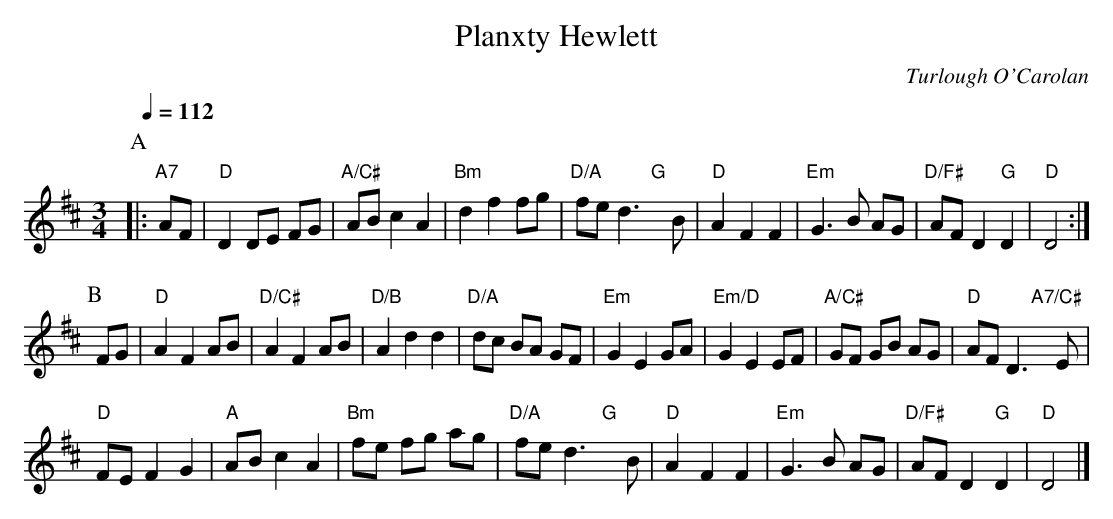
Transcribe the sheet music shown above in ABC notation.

X:1
T:Planxty Hewlett
M:3/4
L:1/8
C:Turlough O'Carolan
Q:1/4=112
K:D
P:A
|: "A7"AF | "D"D2 DE FG | "A/C#"AB c2 A2 | "Bm"d2 f2 fg | "D/A"x4 "G"x2 & fe d3B |\
"D"A2 F2 F2 | "Em"G3B AG | "D/F#"AF D2 "G"D2 | "D"D4 :|
P:B
FG | "D"A2 F2 AB | "D/C#"A2 F2 AB | "D/B"A2 d2 d2 | "D/A"dc BA GF |\
"Em"G2 E2 GA | "Em/D"G2 E2 EF | "A/C#"GF GB AG | "D"x4 "A7/C#"x2 & AF D3E |
"D"FE F2 G2 | "A"AB c2 A2 | "Bm"fe fg ag | "D/A"x4 "G"x2 & fe d3B |\
"D"A2 F2 F2 | "Em"G3B AG | "D/F#"AF D2 "G"D2 | "D"D4 |]
